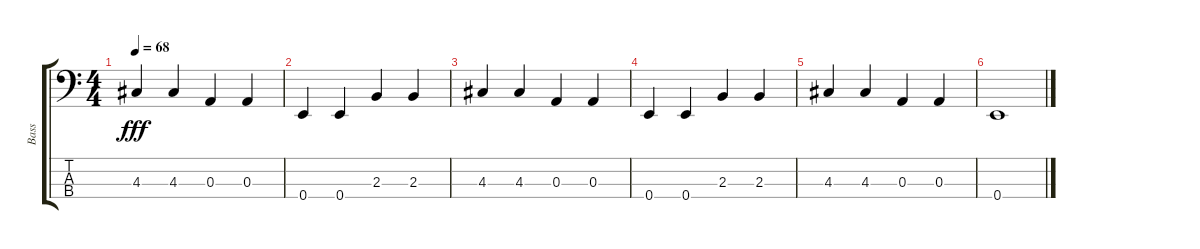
\track ("Bass" "Bass") {instrument electricbassfinger}
\staff {score tabs}
\tuning (G2 D2 A1 E1) {hide}
\ts (4 4)
\tempo 68
\clef f4
\ks c
4.3.4{dy fff} 4.3.4 0.3.4 0.3.4 |
0.4.4 0.4.4 2.3.4 2.3.4 |
4.3.4 4.3.4 0.3.4 0.3.4 |
0.4.4 0.4.4 2.3.4 2.3.4 |
4.3.4 4.3.4 0.3.4 0.3.4 |
0.4.1
